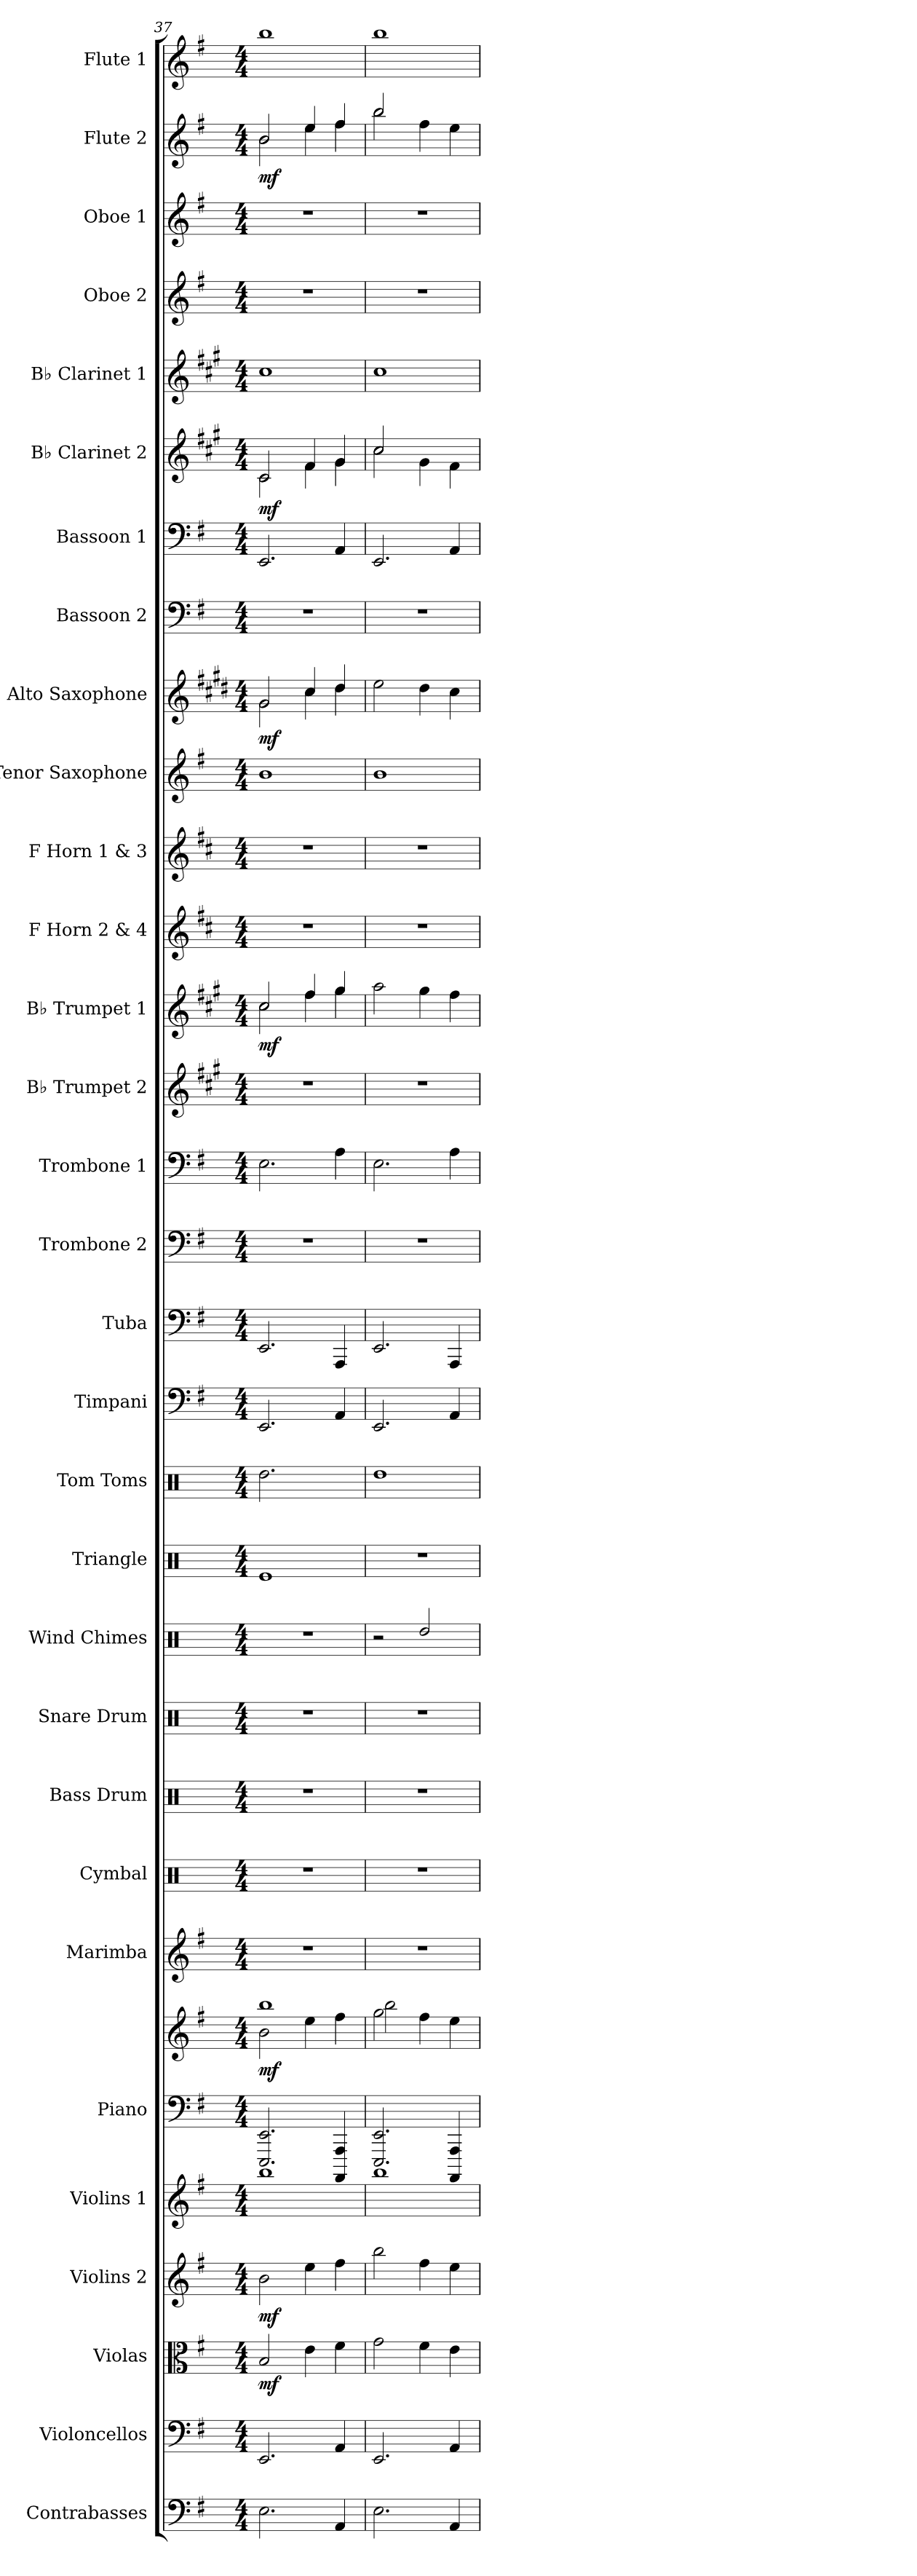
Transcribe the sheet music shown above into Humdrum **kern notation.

**kern	**kern	**kern	**dynam	**kern	**dynam	**kern	**kern	**kern	**dynam	**kern	**kern	**kern	**kern	**kern	**kern	**kern	**kern	**kern	**kern	**kern	**kern	**kern	**dynam	**kern	**kern	**kern	**kern	**dynam	**kern	**kern	**kern	**dynam	**kern	**kern	**kern	**kern	**dynam	**kern
*part31	*part30	*part29	*part29	*part28	*part28	*part27	*part26	*part26	*part26	*part25	*part24	*part23	*part22	*part21	*part20	*part19	*part18	*part17	*part16	*part15	*part14	*part13	*part13	*part12	*part11	*part10	*part9	*part9	*part8	*part7	*part6	*part6	*part5	*part4	*part3	*part2	*part2	*part1
*staff32	*staff31	*staff30	*staff30	*staff29	*staff29	*staff28	*staff27	*staff26	*staff26/27	*staff25	*staff24	*staff23	*staff22	*staff21	*staff20	*staff19	*staff18	*staff17	*staff16	*staff15	*staff14	*staff13	*staff13	*staff12	*staff11	*staff10	*staff9	*staff9	*staff8	*staff7	*staff6	*staff6	*staff5	*staff4	*staff3	*staff2	*staff2	*staff1
*I"Contrabasses	*I"Violoncellos	*I"Violas	*	*I"Violins 2	*	*I"Violins 1	*I"Piano	*	*	*I"Marimba	*I"Cymbal	*I"Bass Drum	*I"Snare Drum	*I"Wind Chimes	*I"Triangle	*I"Tom Toms	*I"Timpani	*I"Tuba	*I"Trombone 2	*I"Trombone 1	*I"B♭ Trumpet 2	*I"B♭ Trumpet 1	*	*I"F Horn 2 &amp; 4	*I"F Horn 1 &amp; 3	*I"Tenor Saxophone	*I"Alto Saxophone	*	*I"Bassoon 2	*I"Bassoon 1	*I"B♭ Clarinet 2	*	*I"B♭ Clarinet 1	*I"Oboe 2	*I"Oboe 1	*I"Flute 2	*	*I"Flute 1
*I'Cbs.	*I'Vcs.	*I'Vlas.	*	*I'Vlns. 2	*	*I'Vlns. 1	*I'Pno.	*	*	*I'Mrm.	*I'Cym.	*I'B. Dr.	*I'Sn. Dr.	*I'Wd. Ch.	*I'Trgl.	*I'Toms	*I'Timp.	*I'Tba.	*I'Tbn. 2	*I'Tbn. 1	*I'B♭ Tpt. 2	*I'B♭ Tpt. 1	*	*I'F Hn. 2 4	*I'F Hn. 1 3	*I'T. Sax.	*I'A. Sax.	*	*I'Bsn. 2	*I'Bsn. 1	*I'B♭ Cl. 2	*	*I'B♭ Cl. 1	*I'Ob. 2	*I'Ob. 1	*I'Fl. 2	*	*I'Fl. 1
*clefF4	*clefF4	*clefC3	*	*clefG2	*	*clefG2	*clefF4	*clefG2	*	*clefG2	*clefX	*clefX	*clefX	*clefX	*clefX	*clefX	*clefF4	*clefF4	*clefF4	*clefF4	*clefG2	*clefG2	*	*clefG2	*clefG2	*clefG2	*clefG2	*	*clefF4	*clefF4	*clefG2	*	*clefG2	*clefG2	*clefG2	*clefG2	*	*clefG2
*ITrd7c12	*	*	*	*	*	*	*	*	*	*	*	*	*	*	*	*	*	*	*	*	*ITrd1c2	*ITrd1c2	*	*ITrd4c7	*ITrd4c7	*ITrd8c14	*ITrd5c9	*	*	*	*ITrd1c2	*	*ITrd1c2	*	*	*	*	*
*k[f#]	*k[f#]	*k[f#]	*	*k[f#]	*	*k[f#]	*k[f#]	*k[f#]	*	*k[f#]	*k[]	*k[]	*k[]	*k[]	*k[]	*k[]	*k[f#]	*k[f#]	*k[f#]	*k[f#]	*k[f#]	*k[f#]	*	*k[f#]	*k[f#]	*k[f#]	*k[f#]	*	*k[f#]	*k[f#]	*k[f#]	*	*k[f#]	*k[f#]	*k[f#]	*k[f#]	*	*k[f#]
*M4/4	*M4/4	*M4/4	*	*M4/4	*	*M4/4	*M4/4	*M4/4	*	*M4/4	*M4/4	*M4/4	*M4/4	*M4/4	*M4/4	*M4/4	*M4/4	*M4/4	*M4/4	*M4/4	*M4/4	*M4/4	*	*M4/4	*M4/4	*M4/4	*M4/4	*	*M4/4	*M4/4	*M4/4	*	*M4/4	*M4/4	*M4/4	*M4/4	*	*M4/4
=37	=37	=37	=37	=37	=37	=37	=37	=37	=37	=37	=37	=37	=37	=37	=37	=37	=37	=37	=37	=37	=37	=37	=37	=37	=37	=37	=37	=37	=37	=37	=37	=37	=37	=37	=37	=37	=37	=37
*	*	*	*	*	*	*	*	*^	*	*	*	*	*	*	*	*	*	*	*	*	*	*^	*	*	*	*	*^	*	*	*	*^	*	*	*	*	*^	*	*
!	!	!	!LO:DY:b	!	!LO:DY:b	!	!	!	!	!LO:DY:b	!	!	!	!	!	!	!	!	!	!	!	!	!	!	!LO:DY:b	!	!	!	!	!	!LO:DY:b	!	!	!	!	!LO:DY:b	!	!	!	!	!	!LO:DY:b	!
2.EE\	2.EE/	2B/	mf	2b\	mf	1bb	2.EEE/ 2.EE/	1bb	2b\	mf	1r	1r	1r	1r	1r	1Re	2.Rdd\	2.EE/	2.EE/	1r	2.E\	1r	2b/	2b\	mf	1r	1r	1B	2B/	2B\	mf	1r	2.EE/	2B/	2B\	mf	1b	1r	1r	2b/	2b\	mf	1bb
.	.	4e\	.	4ee\	.	.	.	.	4ee\	.	.	.	.	.	.	.	.	.	.	.	.	.	4ee/	4ee\	.	.	.	.	4e/	4e\	.	.	.	4e/	4e\	.	.	.	.	4ee/	4ee\	.	.
4AAA/	4AA/	4f#\	.	4ff#\	.	.	4AAAA/ 4AAA/	.	4ff#\	.	.	.	.	.	.	.	4R^\	4AA/	4AAA/	.	4A\	.	4ff#/	4ff#\	.	.	.	.	4f#/	4f#\	.	.	4AA/	4f#/	4f#\	.	.	.	.	4ff#/	4ff#\	.	.
*	*	*	*	*	*	*	*	*	*	*	*	*	*	*	*	*	*	*	*	*	*	*	*v	*v	*	*	*	*	*v	*v	*	*	*	*	*	*	*	*	*	*	*	*	*
=38	=38	=38	=38	=38	=38	=38	=38	=38	=38	=38	=38	=38	=38	=38	=38	=38	=38	=38	=38	=38	=38	=38	=38	=38	=38	=38	=38	=38	=38	=38	=38	=38	=38	=38	=38	=38	=38	=38	=38	=38	=38
2.EE\	2.EE/	2g\	.	2bb\	.	1bb	2.EEE/ 2.EE/	2gg\	2bb\	.	1r	1r	1r	1r	2r	1r	1Rdd	2.EE/	2.EE/	1r	2.E\	1r	2gg\	.	1r	1r	1B	2g\	.	1r	2.EE/	2b/	2b\	.	1b	1r	1r	2bb/	2bb\	.	1bb
.	.	4f#\	.	4ff#\	.	.	.	4ff#\	2ryy	.	.	.	.	.	2Rdd/	.	.	.	.	.	.	.	4ff#\	.	.	.	.	4f#\	.	.	.	4f#\	2ryy	.	.	.	.	4ff#\	2ryy	.	.
4AAA/	4AA/	4e\	.	4ee\	.	.	4AAAA/ 4AAA/	4ee\	.	.	.	.	.	.	.	.	.	4AA/	4AAA/	.	4A\	.	4ee\	.	.	.	.	4e\	.	.	4AA/	4e\	.	.	.	.	.	4ee\	.	.	.
*	*	*	*	*	*	*	*	*v	*v	*	*	*	*	*	*	*	*	*	*	*	*	*	*	*	*	*	*	*	*	*	*	*v	*v	*	*	*	*	*v	*v	*	*
=	=	=	=	=	=	=	=	=	=	=	=	=	=	=	=	=	=	=	=	=	=	=	=	=	=	=	=	=	=	=	=	=	=	=	=	=	=	=
*-	*-	*-	*-	*-	*-	*-	*-	*-	*-	*-	*-	*-	*-	*-	*-	*-	*-	*-	*-	*-	*-	*-	*-	*-	*-	*-	*-	*-	*-	*-	*-	*-	*-	*-	*-	*-	*-	*-
